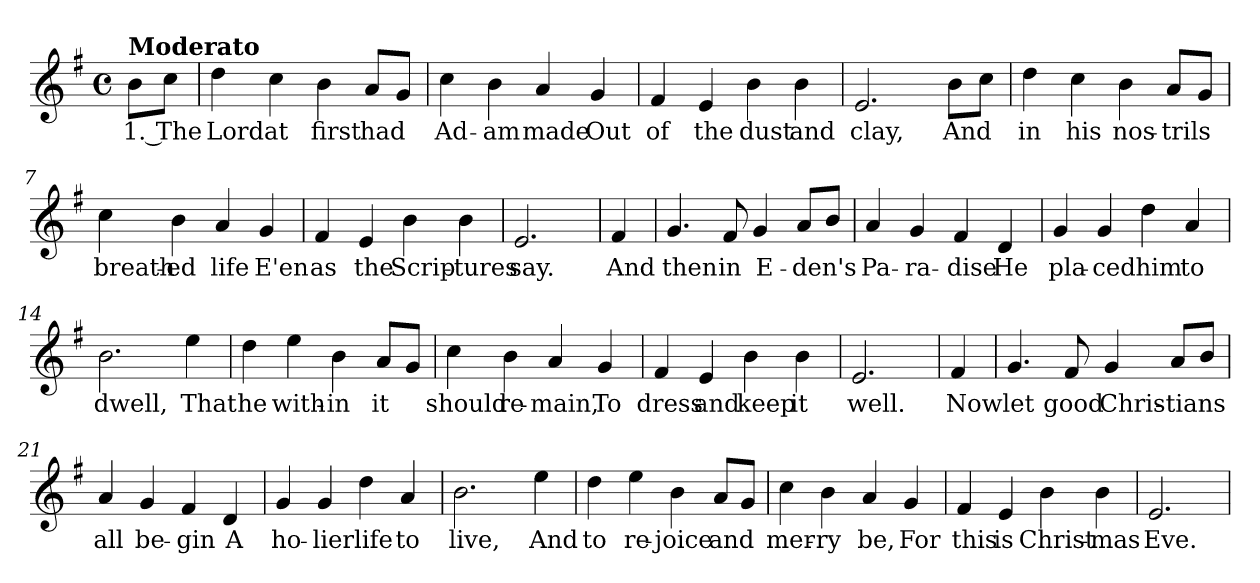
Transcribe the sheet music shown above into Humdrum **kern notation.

**kern	**text
*part1	*part1
*staff1	*staff1
*clefG2	*
*k[f#]	*
*G:	*
*M4/4	*
*met(c)	*
=1	=1
!LO:TX:a:B:t=Moderato	!
!	!LO:LY:b:rj
8b\L	1. The
8cc\J	.
=2	=2
!	!LO:LY:b
4dd\	Lord
!	!LO:LY:b
4cc\	at
!	!LO:LY:b
4b\	first
!	!LO:LY:b
8a/L	had
8g/J	.
=3	=3
!	!LO:LY:b
4cc\	Ad-
!	!LO:LY:b
4b\	-am
!	!LO:LY:b
4a/	made
!	!LO:LY:b
4g/	Out
=4	=4
!	!LO:LY:b
4f#/	of
!	!LO:LY:b
4e/	the
!	!LO:LY:b
4b\	dust
!	!LO:LY:b
4b\	and
=5	=5
!	!LO:LY:b
2.e/	clay,
!	!LO:LY:b
8b\L	And
8cc\J	.
!!LO:LB:g=z
=6	=6
!	!LO:LY:b
4dd\	in
!	!LO:LY:b
4cc\	his
!	!LO:LY:b
4b\	nos-
!	!LO:LY:b
8a/L	-trils
8g/J	.
=7	=7
!	!LO:LY:b
4cc\	breath-
!	!LO:LY:b
4b\	-ed
!	!LO:LY:b
4a/	life
!	!LO:LY:b
4g/	E'en
=8	=8
!	!LO:LY:b
4f#/	as
!	!LO:LY:b
4e/	the
!	!LO:LY:b
4b\	Scrip-
!	!LO:LY:b
4b\	-tures
=9	=9
!	!LO:LY:b
2.e/	say.
!!LO:LB:g=z
=10	=10
!	!LO:LY:b
4f#/	And
=11	=11
!	!LO:LY:b
4.g/	then
!	!LO:LY:b
8f#/	in
!	!LO:LY:b
4g/	E-
!	!LO:LY:b
8a/L	-den's
8b/J	.
=12	=12
!	!LO:LY:b
4a/	Pa-
!	!LO:LY:b
4g/	-ra-
!	!LO:LY:b
4f#/	-dise
!	!LO:LY:b
4d/	He
=13	=13
!	!LO:LY:b
4g/	pla-
!	!LO:LY:b
4g/	-ced
!	!LO:LY:b
4dd\	him
!	!LO:LY:b
4a/	to
=14	=14
!	!LO:LY:b
2.b\	dwell,
!	!LO:LY:b
4ee\	That
!!LO:LB:g=z
=15	=15
!	!LO:LY:b
4dd\	he
!	!LO:LY:b
4ee\	with-
!	!LO:LY:b
4b\	-in
!	!LO:LY:b
8a/L	it
8g/J	.
=16	=16
!	!LO:LY:b
4cc\	should
!	!LO:LY:b
4b\	re-
!	!LO:LY:b
4a/	-main,
!	!LO:LY:b
4g/	To
=17	=17
!	!LO:LY:b
4f#/	dress
!	!LO:LY:b
4e/	and
!	!LO:LY:b
4b\	keep
!	!LO:LY:b
4b\	it
=18	=18
!	!LO:LY:b
2.e/	well.
!!LO:LB:g=z
=19	=19
!	!LO:LY:b
4f#/	Now
=20	=20
!	!LO:LY:b
4.g/	let
!	!LO:LY:b
8f#/	good
!	!LO:LY:b
4g/	Chris-
!	!LO:LY:b
8a/L	-tians
8b/J	.
=21	=21
!	!LO:LY:b
4a/	all
!	!LO:LY:b
4g/	be-
!	!LO:LY:b
4f#/	-gin
!	!LO:LY:b
4d/	A
=22	=22
!	!LO:LY:b
4g/	ho-
!	!LO:LY:b
4g/	-lier
!	!LO:LY:b
4dd\	life
!	!LO:LY:b
4a/	to
=23	=23
!	!LO:LY:b
2.b\	live,
!	!LO:LY:b
4ee\	And
!!LO:LB:g=z
=24	=24
!	!LO:LY:b
4dd\	to
!	!LO:LY:b
4ee\	re-
!	!LO:LY:b
4b\	-joice
!	!LO:LY:b
8a/L	and
8g/J	.
=25	=25
!	!LO:LY:b
4cc\	mer-
!	!LO:LY:b
4b\	-ry
!	!LO:LY:b
4a/	be,
!	!LO:LY:b
4g/	For
=26	=26
!	!LO:LY:b
4f#/	this
!	!LO:LY:b
4e/	is
!	!LO:LY:b
4b\	Christ-
!	!LO:LY:b
4b\	-mas
=27	=27
!	!LO:LY:b
2.e/	Eve.
=!	=!
*-	*-
